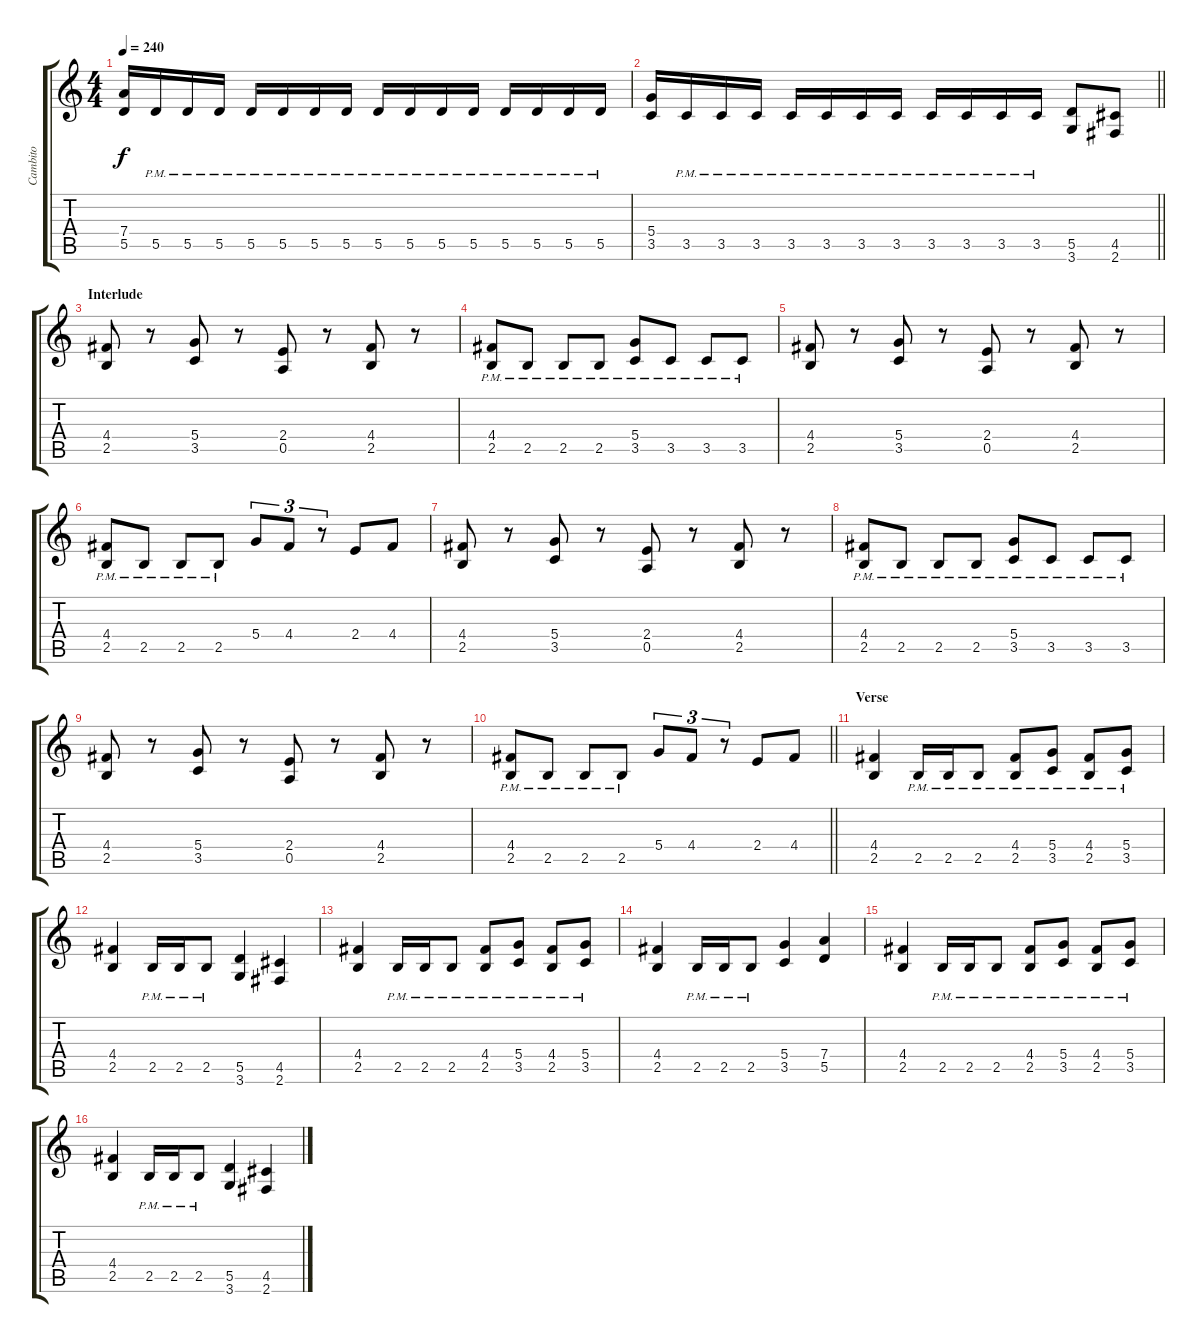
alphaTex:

\track ("Cambito" "Cambito") {instrument distortionguitar}
\staff {score tabs}
\tuning (E4 B3 G3 D3 A2 E2) {hide}
\ts (4 4)
\tempo 240
\clef g2
\ks c
(7.4 5.5).16{dy f} 5.5{pm}.16 5.5{pm}.16 5.5{pm}.16 5.5{pm}.16 5.5{pm}.16 5.5{pm}.16 5.5{pm}.16 5.5{pm}.16 5.5{pm}.16 5.5{pm}.16 5.5{pm}.16 5.5{pm}.16 5.5{pm}.16 5.5{pm}.16 5.5{pm}.16 |
\barLineRight lightlight
(5.4 3.5).16 3.5{pm}.16 3.5{pm}.16 3.5{pm}.16 3.5{pm}.16 3.5{pm}.16 3.5{pm}.16 3.5{pm}.16 3.5{pm}.16 3.5{pm}.16 3.5{pm}.16 3.5{pm}.16 (5.5 3.6).8 (4.5 2.6).8 |
\section ("" "Interlude")
(4.4 2.5).8 r.8 (5.4 3.5).8 r.8 (2.4 0.5).8 r.8 (4.4 2.5).8 r.8 |
(4.4{pm} 2.5{pm}).8 2.5{pm}.8 2.5{pm}.8 2.5{pm}.8 (5.4{pm} 3.5{pm}).8 3.5{pm}.8 3.5{pm}.8 3.5{pm}.8 |
(4.4 2.5).8 r.8 (5.4 3.5).8 r.8 (2.4 0.5).8 r.8 (4.4 2.5).8 r.8 |
(4.4 2.5{pm}).8 2.5{pm}.8 2.5{pm}.8 2.5{pm}.8 5.4.8{tu (3 2)} 4.4.8{tu (3 2)} r.8{tu (3 2)} 2.4.8 4.4.8 |
(4.4 2.5).8 r.8 (5.4 3.5).8 r.8 (2.4 0.5).8 r.8 (4.4 2.5).8 r.8 |
(4.4{pm} 2.5{pm}).8 2.5{pm}.8 2.5{pm}.8 2.5{pm}.8 (5.4{pm} 3.5{pm}).8 3.5{pm}.8 3.5{pm}.8 3.5{pm}.8 |
(4.4 2.5).8 r.8 (5.4 3.5).8 r.8 (2.4 0.5).8 r.8 (4.4 2.5).8 r.8 |
\barLineRight lightlight
(4.4 2.5{pm}).8 2.5{pm}.8 2.5{pm}.8 2.5{pm}.8 5.4.8{tu (3 2)} 4.4.8{tu (3 2)} r.8{tu (3 2)} 2.4.8 4.4.8 |
\section ("" "Verse")
(4.4 2.5).4 2.5{pm}.16 2.5{pm}.16 2.5{pm}.8 (4.4{pm} 2.5{pm}).8 (5.4{pm} 3.5{pm}).8 (4.4{pm} 2.5{pm}).8 (5.4{pm} 3.5{pm}).8 |
(4.4 2.5).4 2.5{pm}.16 2.5{pm}.16 2.5{pm}.8 (5.5 3.6).4 (4.5 2.6).4 |
(4.4 2.5).4 2.5{pm}.16 2.5{pm}.16 2.5{pm}.8 (4.4{pm} 2.5{pm}).8 (5.4{pm} 3.5{pm}).8 (4.4{pm} 2.5{pm}).8 (5.4{pm} 3.5{pm}).8 |
(4.4 2.5).4 2.5{pm}.16 2.5{pm}.16 2.5{pm}.8 (5.4 3.5).4 (7.4 5.5).4 |
(4.4 2.5).4 2.5{pm}.16 2.5{pm}.16 2.5{pm}.8 (4.4{pm} 2.5{pm}).8 (5.4{pm} 3.5{pm}).8 (4.4{pm} 2.5{pm}).8 (5.4{pm} 3.5{pm}).8 |
(4.4 2.5).4 2.5{pm}.16 2.5{pm}.16 2.5{pm}.8 (5.5 3.6).4 (4.5 2.6).4
